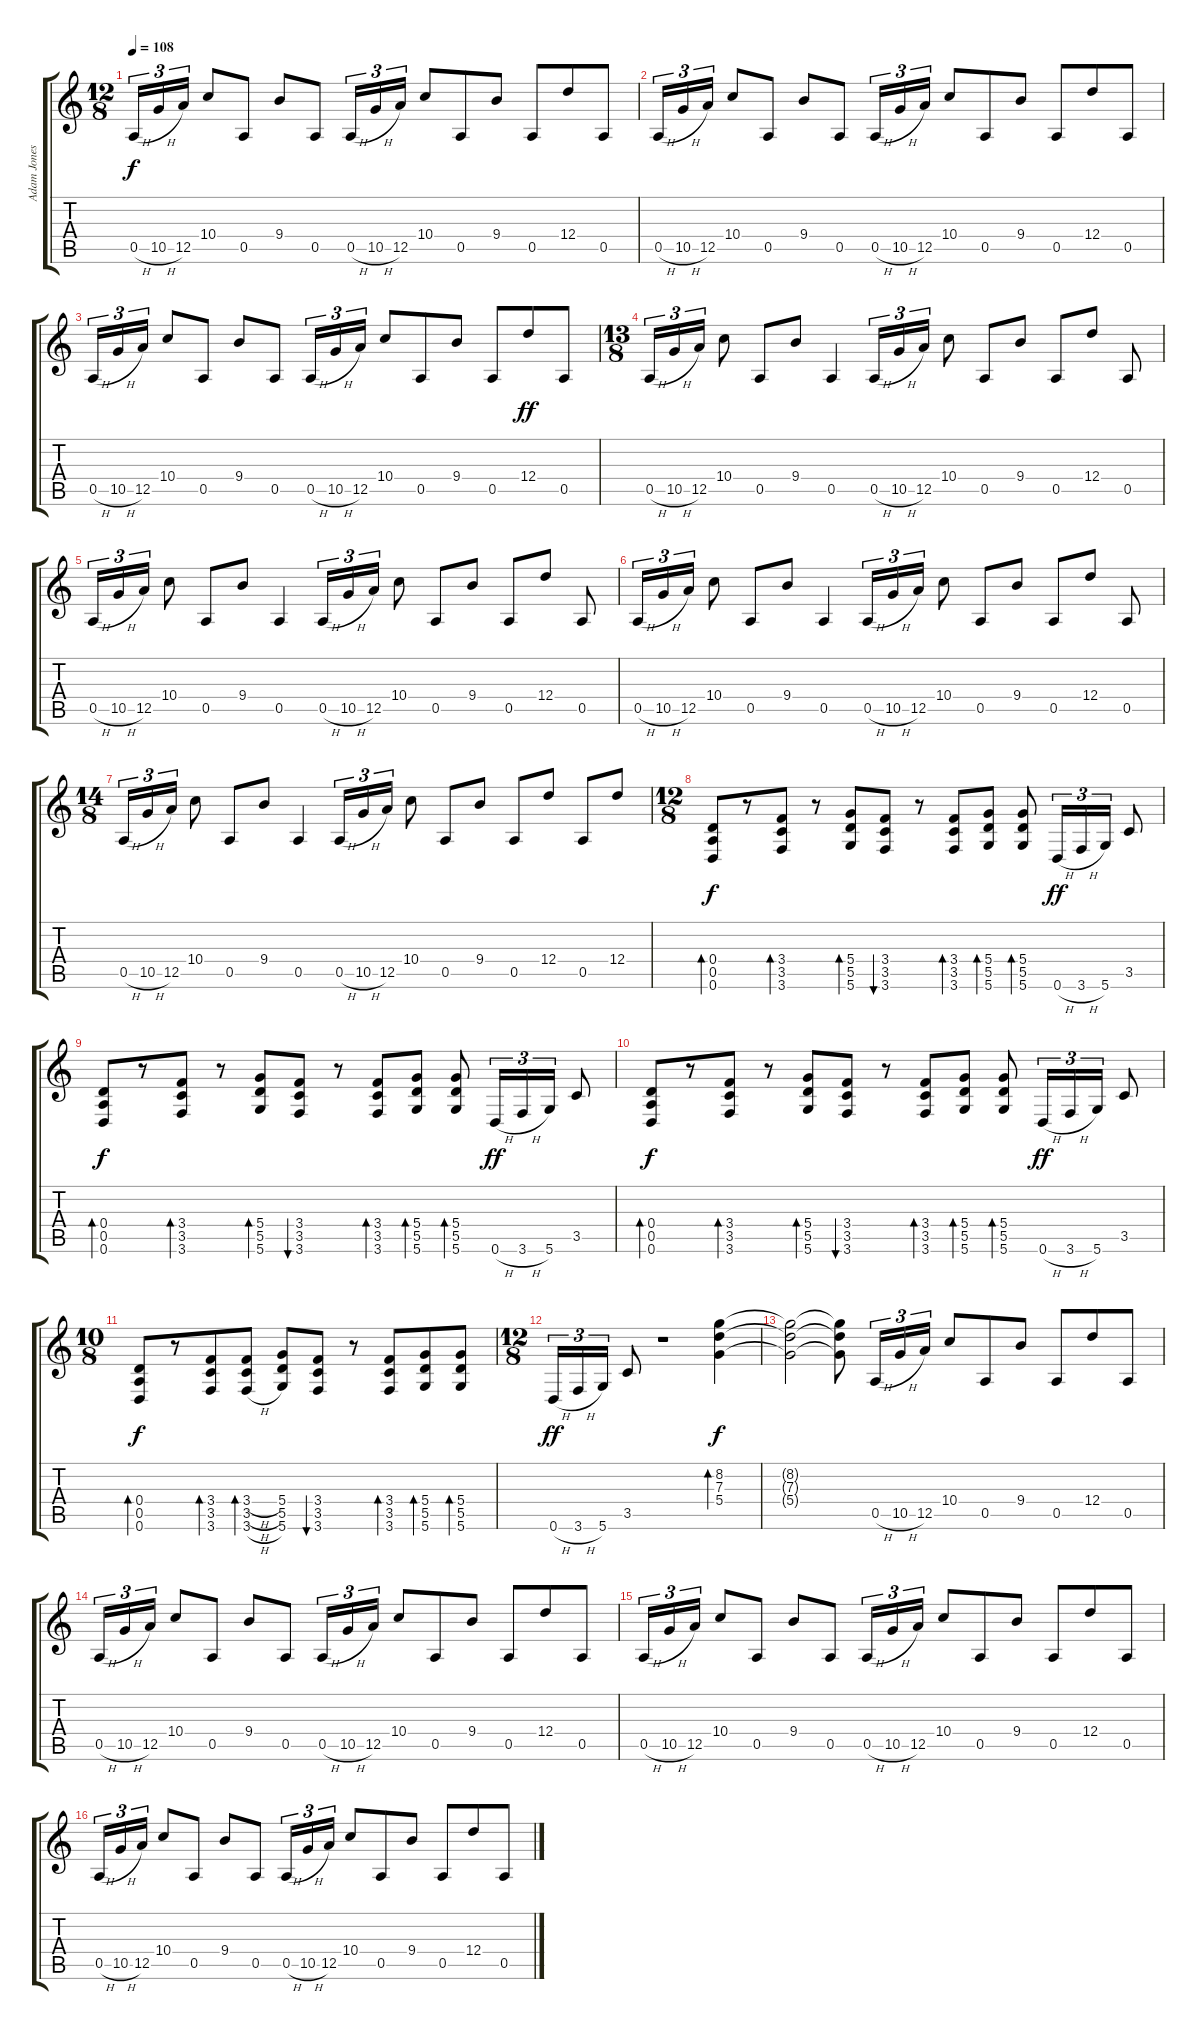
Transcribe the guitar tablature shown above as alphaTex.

\track ("Adam Jones (right)" "Adam Jones") {instrument overdrivenguitar}
\staff {score tabs}
\tuning (E4 B3 G3 D3 A2 D2) {hide}
\ts (12 8)
\tempo 108
\clef g2
\ks c
0.5{h}.16{tu (3 2) dy f} 10.5{h}.16{tu (3 2)} 12.5.16{tu (3 2)} 10.4.8 0.5.8 9.4.8 0.5.8 0.5{h}.16{tu (3 2)} 10.5{h}.16{tu (3 2)} 12.5.16{tu (3 2)} 10.4.8 0.5.8 9.4.8 0.5.8 12.4.8 0.5.8 |
0.5{h}.16{tu (3 2)} 10.5{h}.16{tu (3 2)} 12.5.16{tu (3 2)} 10.4.8 0.5.8 9.4.8 0.5.8 0.5{h}.16{tu (3 2)} 10.5{h}.16{tu (3 2)} 12.5.16{tu (3 2)} 10.4.8 0.5.8 9.4.8 0.5.8 12.4.8 0.5.8 |
0.5{h}.16{tu (3 2)} 10.5{h}.16{tu (3 2)} 12.5.16{tu (3 2)} 10.4.8 0.5.8 9.4.8 0.5.8 0.5{h}.16{tu (3 2)} 10.5{h}.16{tu (3 2)} 12.5.16{tu (3 2)} 10.4.8 0.5.8 9.4.8 0.5.8 12.4.8{dy ff instrument overdrivenguitar} 0.5.8 |
\ts (13 8)
0.5{h}.16{tu (3 2)} 10.5{h}.16{tu (3 2)} 12.5.16{tu (3 2)} 10.4.8 0.5.8 9.4.8 0.5.4 0.5{h}.16{tu (3 2)} 10.5{h}.16{tu (3 2)} 12.5.16{tu (3 2)} 10.4.8 0.5.8 9.4.8 0.5.8 12.4.8 0.5.8 |
0.5{h}.16{tu (3 2)} 10.5{h}.16{tu (3 2)} 12.5.16{tu (3 2)} 10.4.8 0.5.8 9.4.8 0.5.4 0.5{h}.16{tu (3 2)} 10.5{h}.16{tu (3 2)} 12.5.16{tu (3 2)} 10.4.8 0.5.8 9.4.8 0.5.8 12.4.8 0.5.8 |
0.5{h}.16{tu (3 2)} 10.5{h}.16{tu (3 2)} 12.5.16{tu (3 2)} 10.4.8 0.5.8 9.4.8 0.5.4 0.5{h}.16{tu (3 2)} 10.5{h}.16{tu (3 2)} 12.5.16{tu (3 2)} 10.4.8 0.5.8 9.4.8 0.5.8 12.4.8 0.5.8 |
\ts (14 8)
0.5{h}.16{tu (3 2)} 10.5{h}.16{tu (3 2)} 12.5.16{tu (3 2)} 10.4.8 0.5.8 9.4.8 0.5.4 0.5{h}.16{tu (3 2)} 10.5{h}.16{tu (3 2)} 12.5.16{tu (3 2)} 10.4.8 0.5.8 9.4.8 0.5.8 12.4.8 0.5.8 12.4.8 |
\ts (12 8)
(0.4 0.5 0.6).8{bd 30 dy f} r.8 (3.4 3.5 3.6).8{bd 30} r.8 (5.4 5.5 5.6).8{bd 30} (3.4 3.5 3.6).8{bu 30} r.8 (3.4 3.5 3.6).8{bd 30} (5.4 5.5 5.6).8{bd 30} (5.4 5.5 5.6).8{bd 30} 0.6{h}.16{tu (3 2) dy ff} 3.6{h}.16{tu (3 2)} 5.6.16{tu (3 2)} 3.5.8 |
(0.4 0.5 0.6).8{bd 30 dy f} r.8 (3.4 3.5 3.6).8{bd 30} r.8 (5.4 5.5 5.6).8{bd 30} (3.4 3.5 3.6).8{bu 30} r.8 (3.4 3.5 3.6).8{bd 30} (5.4 5.5 5.6).8{bd 30} (5.4 5.5 5.6).8{bd 30} 0.6{h}.16{tu (3 2) dy ff} 3.6{h}.16{tu (3 2)} 5.6.16{tu (3 2)} 3.5.8 |
(0.4 0.5 0.6).8{bd 30 dy f} r.8 (3.4 3.5 3.6).8{bd 30} r.8 (5.4 5.5 5.6).8{bd 30} (3.4 3.5 3.6).8{bu 30} r.8 (3.4 3.5 3.6).8{bd 30} (5.4 5.5 5.6).8{bd 30} (5.4 5.5 5.6).8{bd 30} 0.6{h}.16{tu (3 2) dy ff} 3.6{h}.16{tu (3 2)} 5.6.16{tu (3 2)} 3.5.8 |
\ts (10 8)
(0.4 0.5 0.6).8{bd 30 dy f} r.8 (3.4 3.5 3.6).8{bd 30} (3.4{h} 3.5{h} 3.6{h}).8{bd 30} (5.4 5.5 5.6).8 (3.4 3.5 3.6).8{bu 30} r.8 (3.4 3.5 3.6).8{bd 30} (5.4 5.5 5.6).8{bd 30} (5.4 5.5 5.6).8{bd 30} |
\ts (12 8)
0.6{h}.16{tu (3 2) dy ff} 3.6{h}.16{tu (3 2)} 5.6.16{tu (3 2)} 3.5.8 r.1 (8.2 7.3 5.4).4{bd 30 dy f} |
(8.2{t} 7.3{t} 5.4{t}).2 (8.2{t} 7.3{t} 5.4{t}).8 0.5{h}.16{tu (3 2) instrument electricguitarmuted} 10.5{h}.16{tu (3 2)} 12.5.16{tu (3 2)} 10.4.8 0.5.8 9.4.8 0.5.8 12.4.8 0.5.8 |
0.5{h}.16{tu (3 2)} 10.5{h}.16{tu (3 2)} 12.5.16{tu (3 2)} 10.4.8 0.5.8 9.4.8 0.5.8 0.5{h}.16{tu (3 2)} 10.5{h}.16{tu (3 2)} 12.5.16{tu (3 2)} 10.4.8 0.5.8 9.4.8 0.5.8 12.4.8 0.5.8 |
0.5{h}.16{tu (3 2)} 10.5{h}.16{tu (3 2)} 12.5.16{tu (3 2)} 10.4.8 0.5.8 9.4.8 0.5.8 0.5{h}.16{tu (3 2)} 10.5{h}.16{tu (3 2)} 12.5.16{tu (3 2)} 10.4.8 0.5.8 9.4.8 0.5.8 12.4.8 0.5.8 |
0.5{h}.16{tu (3 2)} 10.5{h}.16{tu (3 2)} 12.5.16{tu (3 2)} 10.4.8 0.5.8 9.4.8 0.5.8 0.5{h}.16{tu (3 2)} 10.5{h}.16{tu (3 2)} 12.5.16{tu (3 2)} 10.4.8 0.5.8 9.4.8 0.5.8 12.4.8 0.5.8
